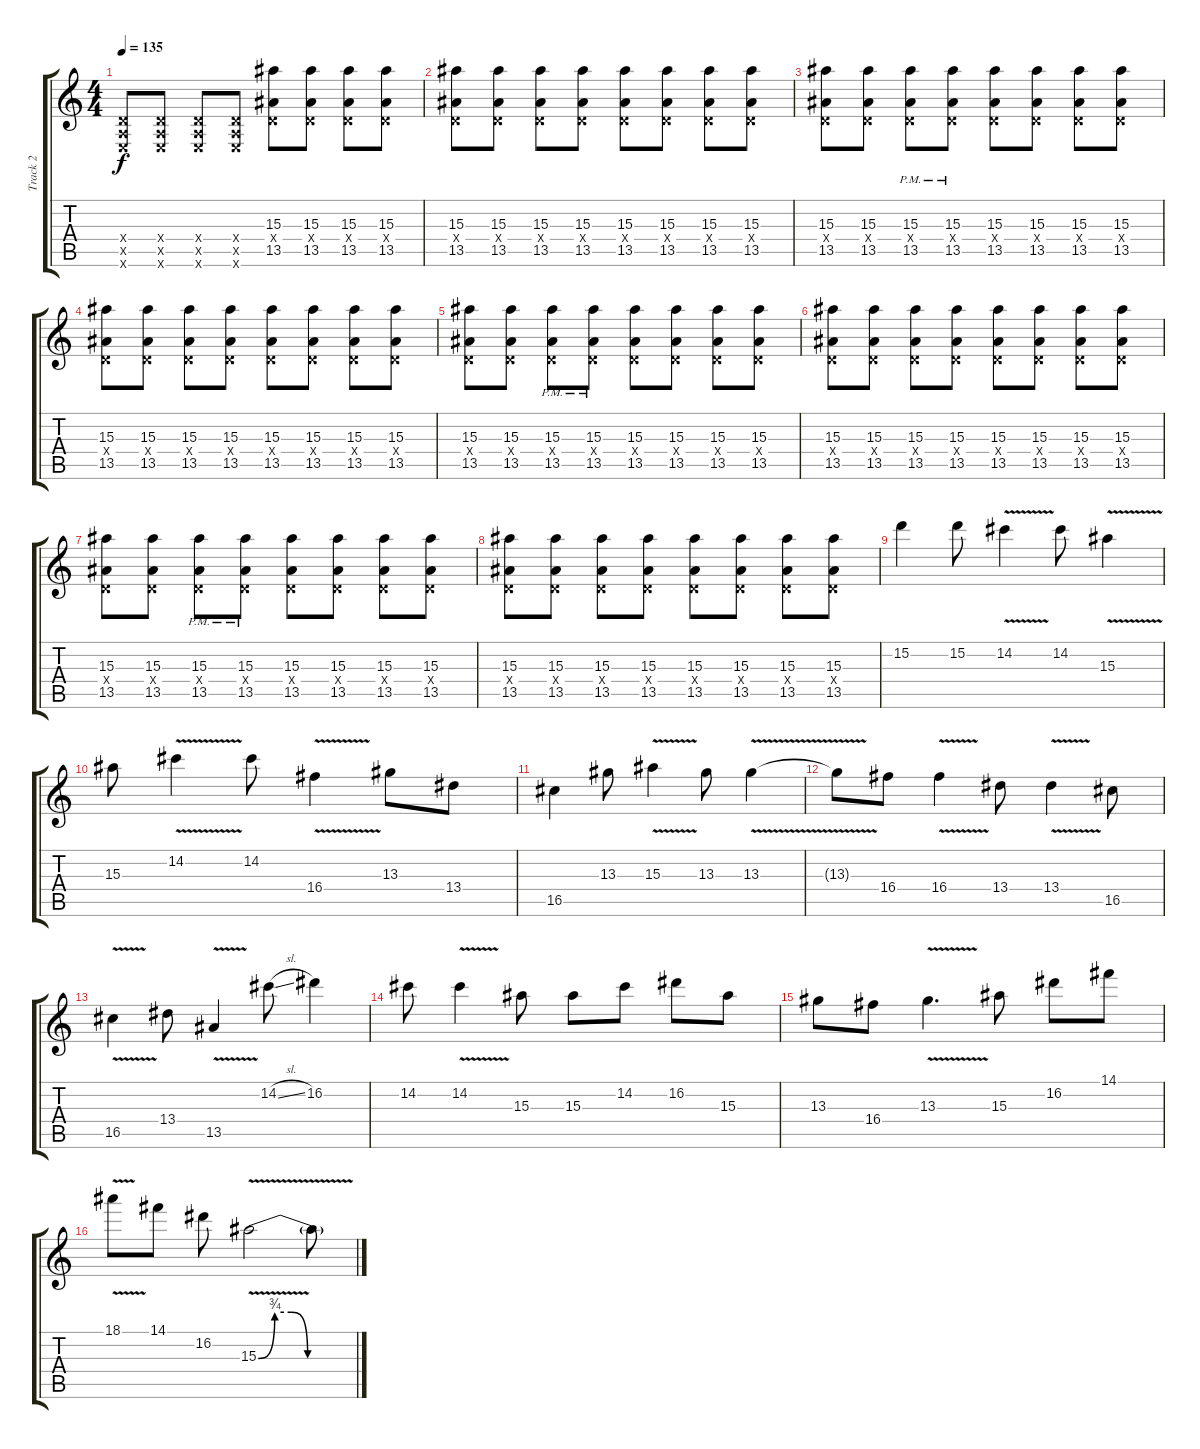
\track ("Track 2" "Track 2") {instrument distortionguitar}
\staff {score tabs}
\tuning (E4 B3 G3 D3 A2 E2) {hide}
\ts (4 4)
\tempo 135
\clef g2
\ks c
(0.4{x} 0.5{x} 0.6{x}).8{dy f} (0.4{x} 0.5{x} 0.6{x}).8 (0.4{x} 0.5{x} 0.6{x}).8 (0.4{x} 0.5{x} 0.6{x}).8 (15.3 0.4{x} 13.5).8 (15.3 0.4{x} 13.5).8 (15.3 0.4{x} 13.5).8 (15.3 0.4{x} 13.5).8 |
(15.3 0.4{x} 13.5).8 (15.3 0.4{x} 13.5).8 (15.3 0.4{x} 13.5).8 (15.3 0.4{x} 13.5).8 (15.3 0.4{x} 13.5).8 (15.3 0.4{x} 13.5).8 (15.3 0.4{x} 13.5).8 (15.3 0.4{x} 13.5).8 |
(15.3 0.4{x} 13.5).8 (15.3 0.4{x} 13.5).8 (15.3{pm} 0.4{x} 13.5{pm}).8 (15.3{pm} 0.4{x} 13.5{pm}).8 (15.3 0.4{x} 13.5).8 (15.3 0.4{x} 13.5).8 (15.3 0.4{x} 13.5).8 (15.3 0.4{x} 13.5).8 |
(15.3 0.4{x} 13.5).8 (15.3 0.4{x} 13.5).8 (15.3 0.4{x} 13.5).8 (15.3 0.4{x} 13.5).8 (15.3 0.4{x} 13.5).8 (15.3 0.4{x} 13.5).8 (15.3 0.4{x} 13.5).8 (15.3 0.4{x} 13.5).8 |
(15.3 0.4{x} 13.5).8 (15.3 0.4{x} 13.5).8 (15.3{pm} 0.4{x} 13.5{pm}).8 (15.3{pm} 0.4{x} 13.5{pm}).8 (15.3 0.4{x} 13.5).8 (15.3 0.4{x} 13.5).8 (15.3 0.4{x} 13.5).8 (15.3 0.4{x} 13.5).8 |
(15.3 0.4{x} 13.5).8 (15.3 0.4{x} 13.5).8 (15.3 0.4{x} 13.5).8 (15.3 0.4{x} 13.5).8 (15.3 0.4{x} 13.5).8 (15.3 0.4{x} 13.5).8 (15.3 0.4{x} 13.5).8 (15.3 0.4{x} 13.5).8 |
(15.3 0.4{x} 13.5).8 (15.3 0.4{x} 13.5).8 (15.3{pm} 0.4{x} 13.5{pm}).8 (15.3{pm} 0.4{x} 13.5{pm}).8 (15.3 0.4{x} 13.5).8 (15.3 0.4{x} 13.5).8 (15.3 0.4{x} 13.5).8 (15.3 0.4{x} 13.5).8 |
(15.3 0.4{x} 13.5).8 (15.3 0.4{x} 13.5).8 (15.3 0.4{x} 13.5).8 (15.3 0.4{x} 13.5).8 (15.3 0.4{x} 13.5).8 (15.3 0.4{x} 13.5).8 (15.3 0.4{x} 13.5).8 (15.3 0.4{x} 13.5).8 |
15.2.4 15.2.8 14.2{v}.4 14.2.8 15.3{v}.4 |
15.3.8 14.2{v}.4 14.2.8 16.4{v}.4 13.3.8 13.4.8 |
16.5.4 13.3.8 15.3{v}.4 13.3.8 13.3{v}.4 |
13.3{t}.8 16.4.8 16.4{v}.4 13.4.8 13.4{v}.4 16.5.8 |
16.5{v}.4 13.4.8 13.5{v}.4 14.2{sl}.8 16.2.4 |
14.2.8 14.2{v}.4 15.3.8 15.3.8 14.2.8 16.2.8 15.3.8 |
13.3.8 16.4.8 13.3{v}.4{d} 15.3.8 16.2.8 14.1.8 |
18.1{v}.8 14.1.8 16.2.8 15.3{be (custom 0 0 10 3 20 3 30 0 60 0) v}.2 15.3{t}.8
